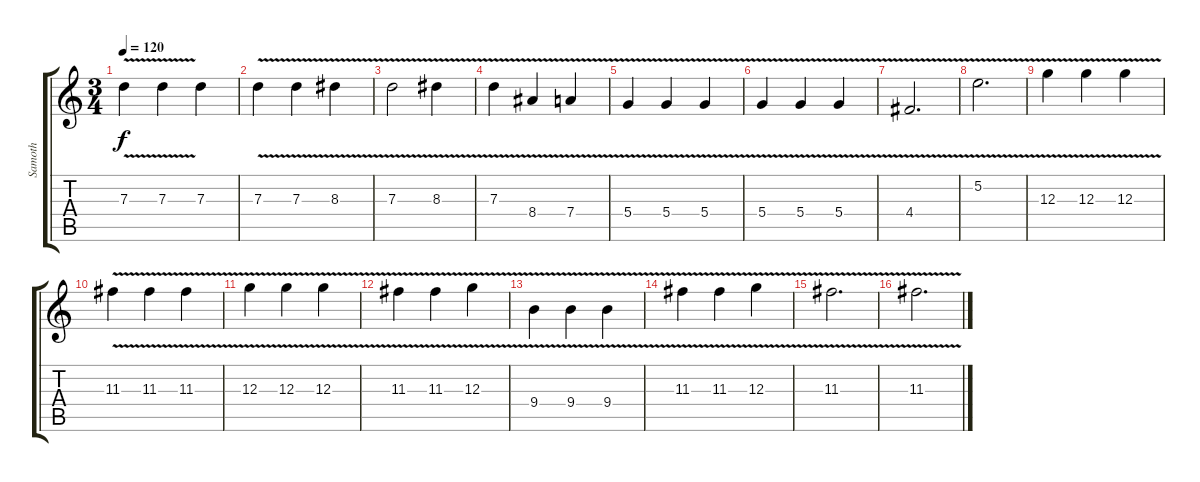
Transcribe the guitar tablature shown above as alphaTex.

\track ("Samoth" "Samoth") {instrument distortionguitar}
\staff {score tabs}
\tuning (E4 B3 G3 D3 A2 E2) {hide}
\ts (3 4)
\tempo 120
\clef g2
\ks c
7.3{v}.4{dy f} 7.3{v}.4 7.3.4 |
7.3{v}.4 7.3{v}.4 8.3{v}.4 |
7.3{v}.2 8.3{v}.4 |
7.3{v}.4 8.4{v}.4 7.4{v}.4 |
5.4{v}.4 5.4{v}.4 5.4{v}.4 |
5.4{v}.4 5.4{v}.4 5.4{v}.4 |
4.4{v}.2{d} |
5.2{v}.2{d} |
12.3{v}.4 12.3{v}.4 12.3{v}.4 |
11.3{v}.4 11.3{v}.4 11.3{v}.4 |
12.3{v}.4 12.3{v}.4 12.3{v}.4 |
11.3{v}.4 11.3{v}.4 12.3{v}.4 |
9.4{v}.4 9.4{v}.4 9.4{v}.4 |
11.3{v}.4 11.3{v}.4 12.3{v}.4 |
11.3{v}.2{d} |
11.3{v}.2{d}
